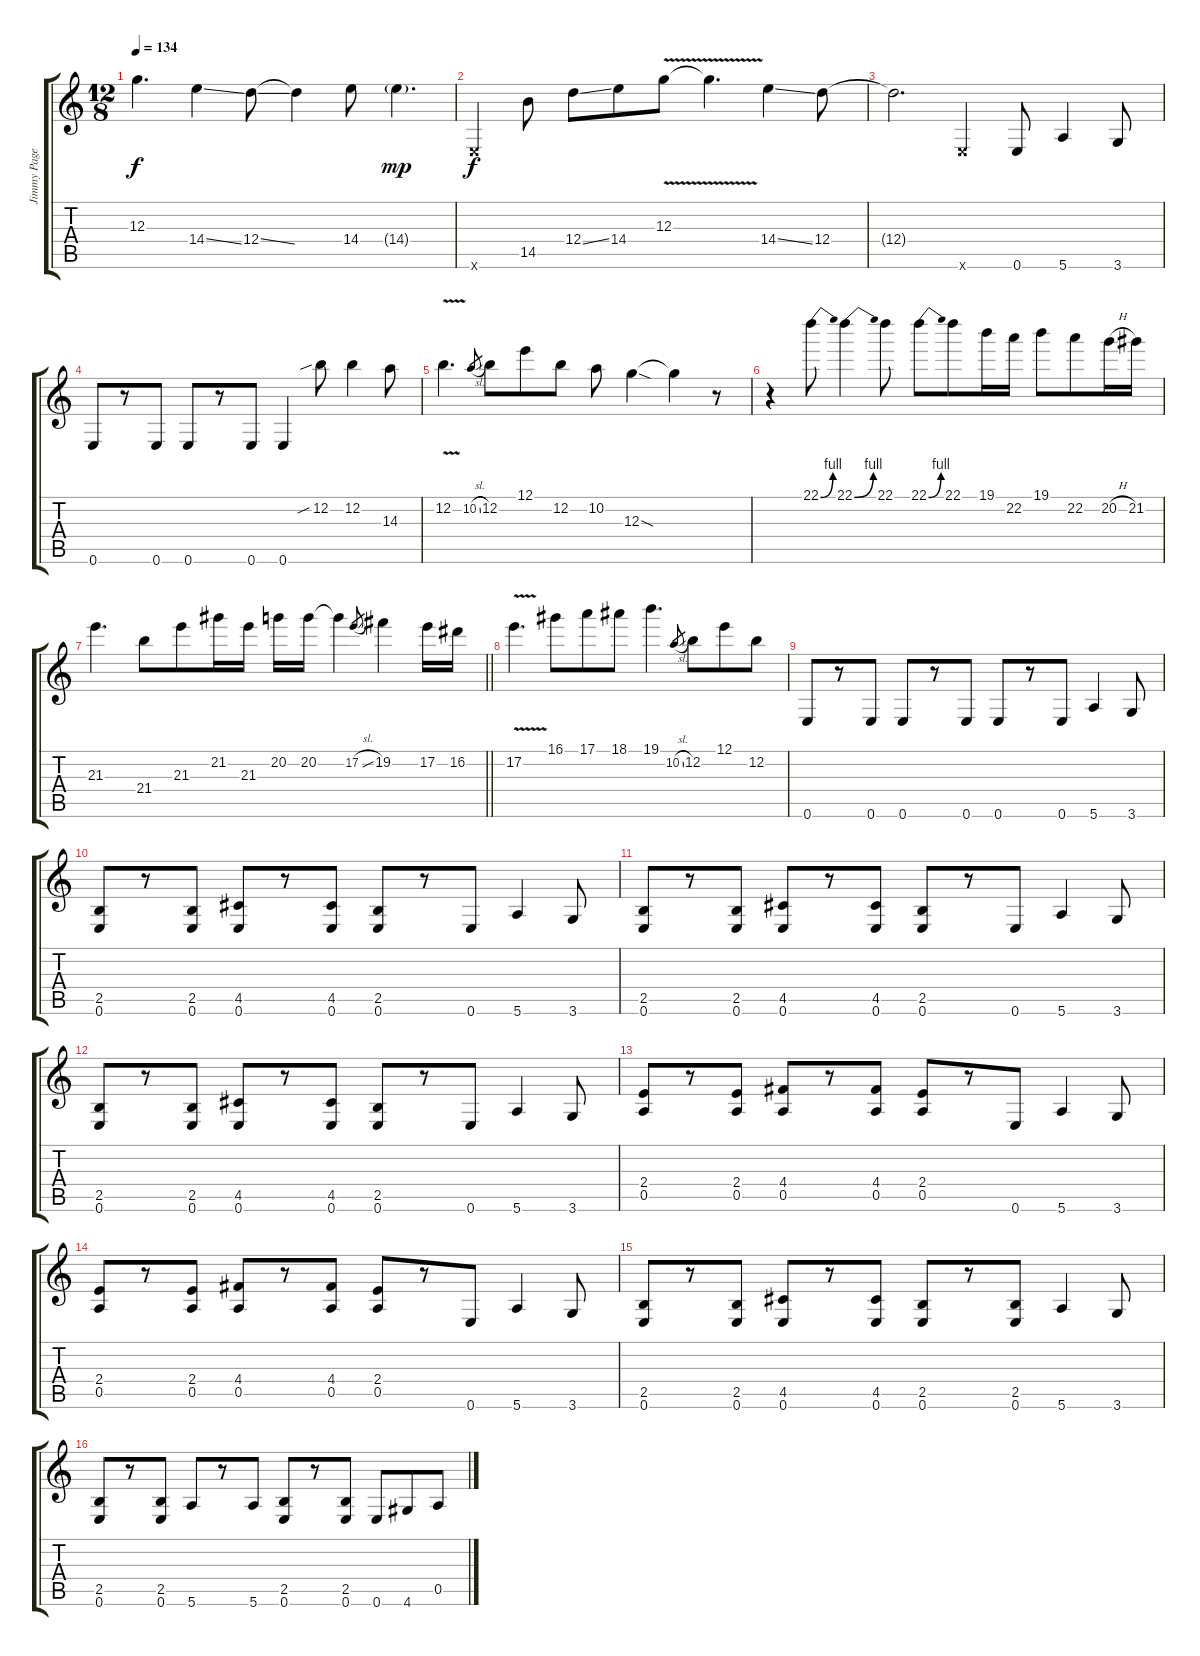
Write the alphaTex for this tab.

\track ("Jimmy Page - Guitar" "Jimmy Page") {instrument overdrivenguitar}
\staff {score tabs}
\tuning (E4 B3 G3 D3 A2 E2) {hide}
\ts (12 8)
\tempo 134
\clef g2
\ks c
12.3{t}.4{d dy f} 14.4{ss}.4 12.4{ss}.8 12.4{t}.4 14.4.8 14.4{g}.4{d dy mp} |
0.6{x}.4{dy f} 14.5.8 12.4{ss}.8 14.4.8 12.3{v}.8 12.3{t}.4{d} 14.4{ss}.4 12.4.8 |
12.4{t}.2{d} 0.6{x}.4 0.6.8 5.6.4 3.6.8 |
0.6.8 r.8 0.6.8 0.6.8 r.8 0.6.8 0.6.4 12.2{sib}.8 12.2.4 14.3.8 |
12.2{v}.4{d} 10.2{sl}.8{gr} 12.2.8 12.1.8 12.2.8 10.2.8 12.3{sod}.4 12.3{t}.4 r.8 |
r.4 22.1{be (bend 0 0 60 4)}.8 22.1{be (bend 0 0 60 4)}.4 22.1.8 22.1{be (bend 0 0 60 4)}.8 22.1.8 19.1.16 22.2.16 19.1.8 22.2.8 20.2{h}.16 21.2.16 |
\barLineRight lightlight
21.3.4{d} 21.4.8 21.3.8 21.2.16 21.3.16 20.2.16 20.2.16 20.2{t}.4 17.2{sl}.8{gr} 19.2.4 17.2.16 16.2.16 |
17.2{v}.4{d} 16.1.8 17.1.8 18.1.8 19.1.4{d} 10.2{sl}.8{gr} 12.2.8 12.1.8 12.2.8 |
0.6.8 r.8 0.6.8 0.6.8 r.8 0.6.8 0.6.8 r.8 0.6.8 5.6.4 3.6.8 |
(2.5 0.6).8 r.8 (2.5 0.6).8 (4.5 0.6).8 r.8 (4.5 0.6).8 (2.5 0.6).8 r.8 0.6.8 5.6.4 3.6.8 |
(2.5 0.6).8 r.8 (2.5 0.6).8 (4.5 0.6).8 r.8 (4.5 0.6).8 (2.5 0.6).8 r.8 0.6.8 5.6.4 3.6.8 |
(2.5 0.6).8 r.8 (2.5 0.6).8 (4.5 0.6).8 r.8 (4.5 0.6).8 (2.5 0.6).8 r.8 0.6.8 5.6.4 3.6.8 |
(2.4 0.5).8 r.8 (2.4 0.5).8 (4.4 0.5).8 r.8 (4.4 0.5).8 (2.4 0.5).8 r.8 0.6.8 5.6.4 3.6.8 |
(2.4 0.5).8 r.8 (2.4 0.5).8 (4.4 0.5).8 r.8 (4.4 0.5).8 (2.4 0.5).8 r.8 0.6.8 5.6.4 3.6.8 |
(2.5 0.6).8 r.8 (2.5 0.6).8 (4.5 0.6).8 r.8 (4.5 0.6).8 (2.5 0.6).8 r.8 (2.5 0.6).8 5.6.4 3.6.8 |
(2.5 0.6).8 r.8 (2.5 0.6).8 5.6.8 r.8 5.6.8 (2.5 0.6).8 r.8 (2.5 0.6).8 0.6.8 4.6.8 0.5.8
